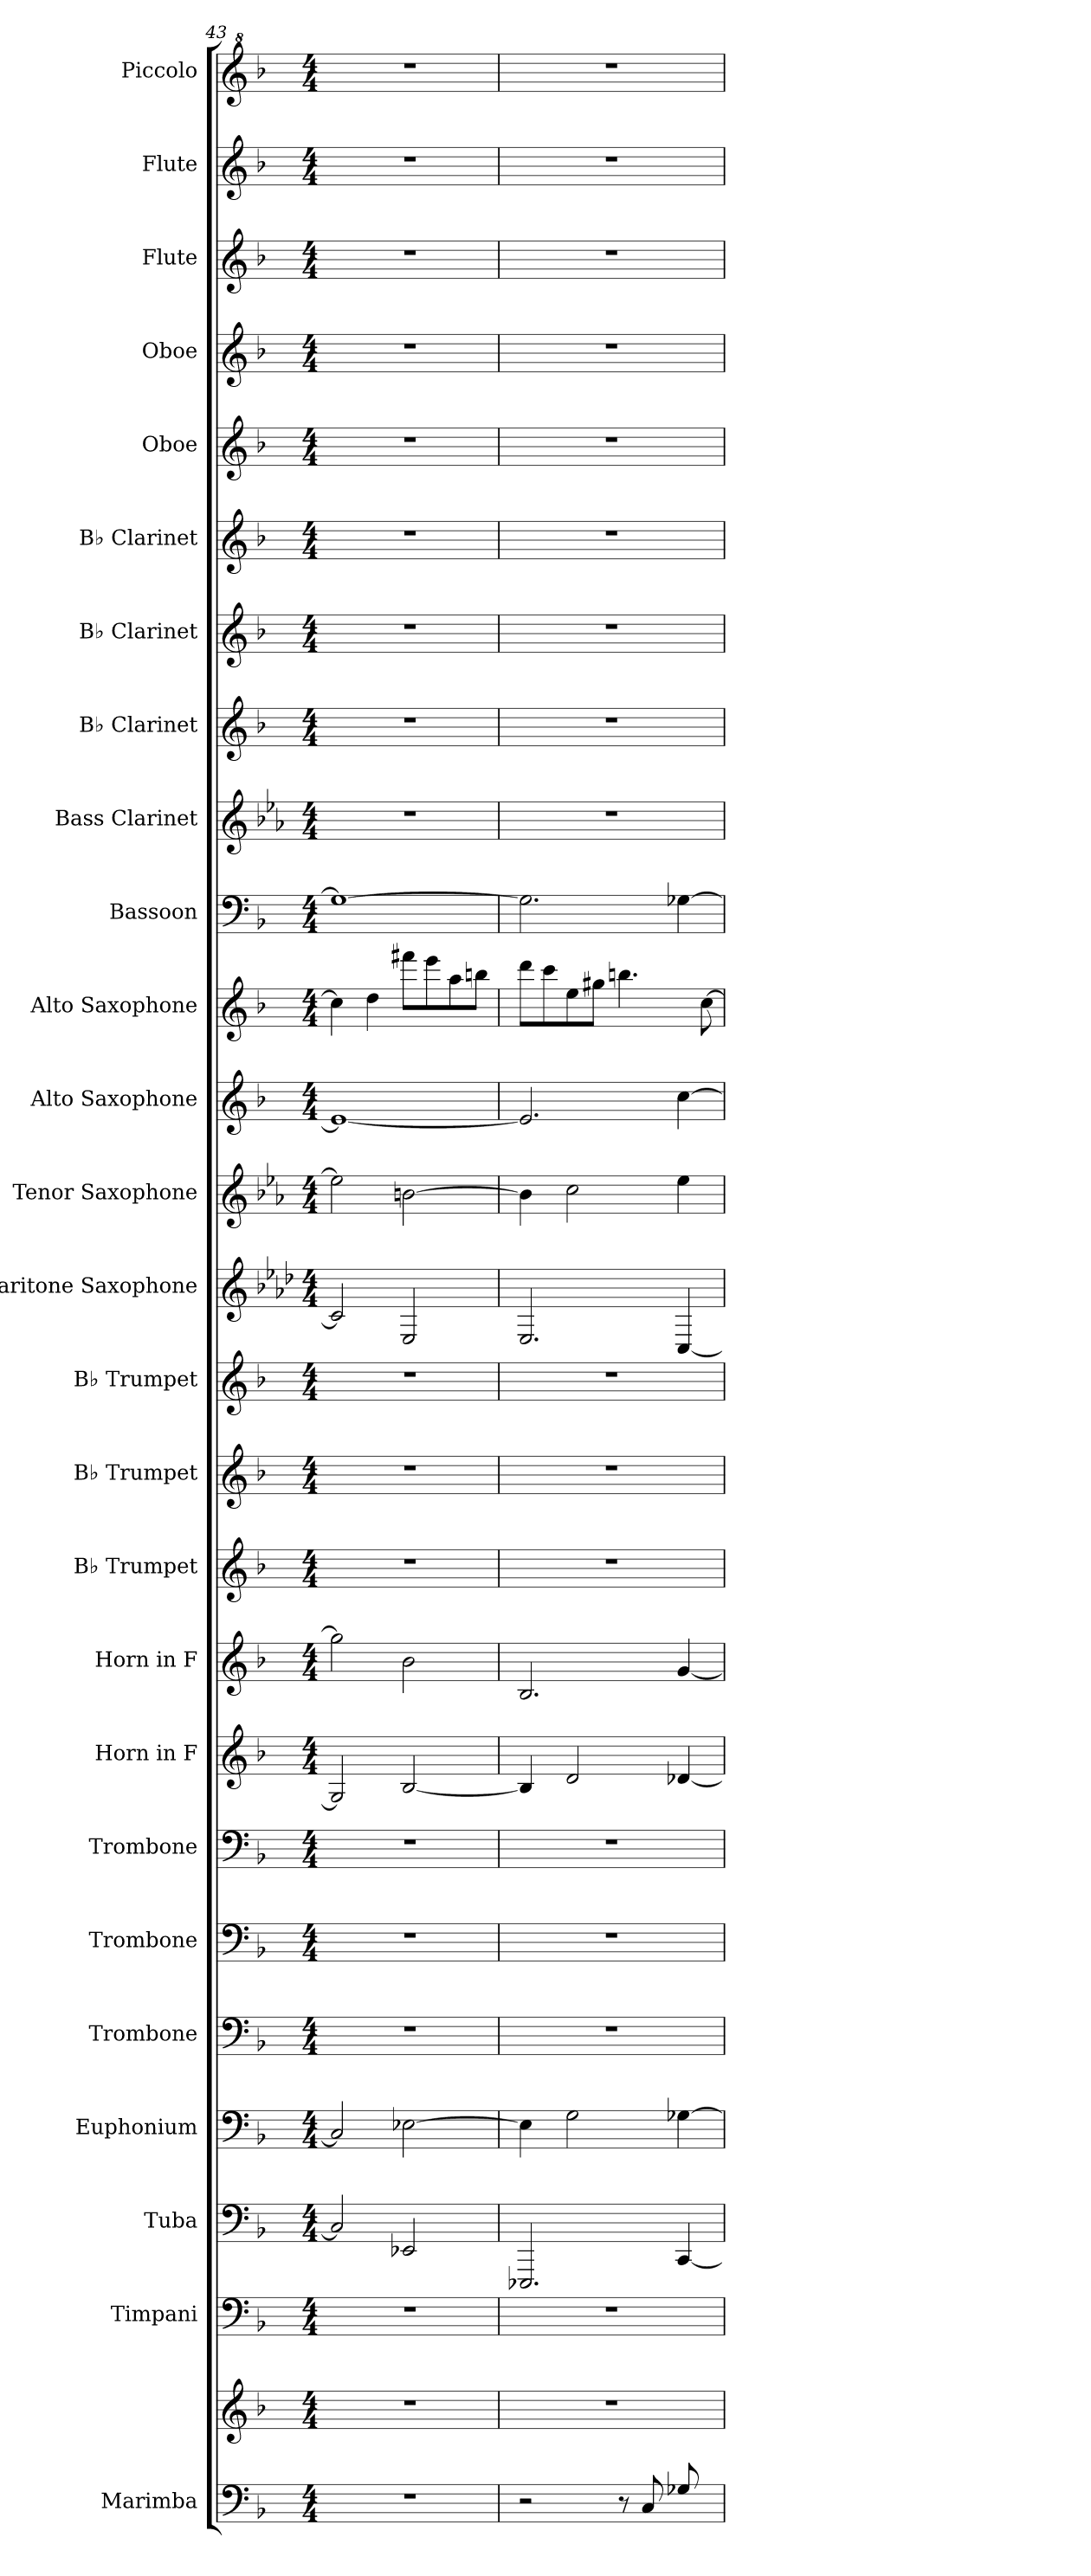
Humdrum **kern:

**kern	**kern	**kern	**kern	**kern	**kern	**kern	**kern	**kern	**kern	**kern	**kern	**kern	**kern	**kern	**kern	**kern	**kern	**kern	**kern	**kern	**kern	**kern	**kern	**kern	**kern	**kern
*part26	*part26	*part25	*part24	*part23	*part22	*part21	*part20	*part19	*part18	*part17	*part16	*part15	*part14	*part13	*part12	*part11	*part10	*part9	*part8	*part7	*part6	*part5	*part4	*part3	*part2	*part1
*staff27	*staff26	*staff25	*staff24	*staff23	*staff22	*staff21	*staff20	*staff19	*staff18	*staff17	*staff16	*staff15	*staff14	*staff13	*staff12	*staff11	*staff10	*staff9	*staff8	*staff7	*staff6	*staff5	*staff4	*staff3	*staff2	*staff1
*I"Marimba	*	*I"Timpani	*I"Tuba	*I"Euphonium	*I"Trombone	*I"Trombone	*I"Trombone	*I"Horn in F	*I"Horn in F	*I"B♭ Trumpet	*I"B♭ Trumpet	*I"B♭ Trumpet	*I"Baritone Saxophone	*I"Tenor Saxophone	*I"Alto Saxophone	*I"Alto Saxophone	*I"Bassoon	*I"Bass Clarinet	*I"B♭ Clarinet	*I"B♭ Clarinet	*I"B♭ Clarinet	*I"Oboe	*I"Oboe	*I"Flute	*I"Flute	*I"Piccolo
*I'Mrm.	*	*I'Timp.	*I'Tba.	*I'Euph.	*I'Tbn.	*I'Tbn.	*I'Tbn.	*	*	*I'B♭ Tpt.	*I'B♭ Tpt.	*I'B♭ Tpt.	*I'Bar. Sax.	*I'T. Sax.	*I'A. Sax.	*I'A. Sax.	*I'Bsn.	*I'B. Cl.	*I'B♭ Cl.	*I'B♭ Cl.	*I'B♭ Cl.	*I'Ob.	*I'Ob.	*I'Fl.	*I'Fl.	*I'Picc.
*clefF4	*clefG2	*clefF4	*clefF4	*clefF4	*clefF4	*clefF4	*clefF4	*clefG2	*clefG2	*clefG2	*clefG2	*clefG2	*clefG2	*clefG2	*clefG2	*clefG2	*clefF4	*clefG2	*clefG2	*clefG2	*clefG2	*clefG2	*clefG2	*clefG2	*clefG2	*clefG^2
*	*	*	*	*	*	*	*	*ITrd4c7	*ITrd4c7	*ITrd1c2	*ITrd1c2	*ITrd1c2	*ITrd12c21	*ITrd8c14	*ITrd5c9	*ITrd5c9	*	*ITrd8c14	*ITrd1c2	*ITrd1c2	*ITrd1c2	*	*	*	*	*ITrd-7c-12
*k[b-]	*k[b-]	*k[b-]	*k[b-]	*k[b-]	*k[b-]	*k[b-]	*k[b-]	*k[b-e-]	*k[b-e-]	*k[b-e-a-]	*k[b-e-a-]	*k[b-e-a-]	*k[b-e-a-d-]	*k[b-e-a-]	*k[b-e-a-d-]	*k[b-e-a-d-]	*k[b-]	*k[b-e-a-]	*k[b-e-a-]	*k[b-e-a-]	*k[b-e-a-]	*k[b-]	*k[b-]	*k[b-]	*k[b-]	*k[b-]
*M4/4	*M4/4	*M4/4	*M4/4	*M4/4	*M4/4	*M4/4	*M4/4	*M4/4	*M4/4	*M4/4	*M4/4	*M4/4	*M4/4	*M4/4	*M4/4	*M4/4	*M4/4	*M4/4	*M4/4	*M4/4	*M4/4	*M4/4	*M4/4	*M4/4	*M4/4	*M4/4
=43	=43	=43	=43	=43	=43	=43	=43	=43	=43	=43	=43	=43	=43	=43	=43	=43	=43	=43	=43	=43	=43	=43	=43	=43	=43	=43
1r	1r	1r	2C/]	2C/]	1r	1r	1r	2C/]	2cc\]	1r	1r	1r	2C/]	2e-\]	1G_	4e-\]	1G_	1r	1r	1r	1r	1r	1r	1r	1r	1r
.	.	.	.	.	.	.	.	.	.	.	.	.	.	.	.	4f\	.	.	.	.	.	.	.	.	.	.
.	.	.	2EE-X/	[2E-X\	.	.	.	[2E-/	2e-\	.	.	.	2EE-/	[2Bn\	.	8aan\L	.	.	.	.	.	.	.	.	.	.
.	.	.	.	.	.	.	.	.	.	.	.	.	.	.	.	8gg\	.	.	.	.	.	.	.	.	.	.
.	.	.	.	.	.	.	.	.	.	.	.	.	.	.	.	8cc\	.	.	.	.	.	.	.	.	.	.
.	.	.	.	.	.	.	.	.	.	.	.	.	.	.	.	8ddn\J	.	.	.	.	.	.	.	.	.	.
=44	=44	=44	=44	=44	=44	=44	=44	=44	=44	=44	=44	=44	=44	=44	=44	=44	=44	=44	=44	=44	=44	=44	=44	=44	=44	=44
*	*^	*	*	*	*	*	*	*	*	*	*	*	*	*	*	*	*	*	*	*	*	*	*	*	*	*
2r	1r	2..ryy	1r	2.EEE-X/	4E-\]	1r	1r	1r	4E-/]	2.E-/	1r	1r	1r	2.EE-/	4B\]	2.G/]	8ff\L	2.G\]	1r	1r	1r	1r	1r	1r	1r	1r	1r
.	.	.	.	.	.	.	.	.	.	.	.	.	.	.	.	.	8ee-\	.	.	.	.	.	.	.	.	.	.
.	.	.	.	.	2G\	.	.	.	2G/	.	.	.	.	.	2c\	.	8g\	.	.	.	.	.	.	.	.	.	.
.	.	.	.	.	.	.	.	.	.	.	.	.	.	.	.	.	8bn\J	.	.	.	.	.	.	.	.	.	.
8r	.	.	.	.	.	.	.	.	.	.	.	.	.	.	.	.	4.ddn\	.	.	.	.	.	.	.	.	.	.
8C/L	.	.	.	.	.	.	.	.	.	.	.	.	.	.	.	.	.	.	.	.	.	.	.	.	.	.	.
8G-X/	.	.	.	[4CC/	[4G-X\	.	.	.	[4G-X/	[4c/	.	.	.	[4CC/	4e-\	[4e-\	.	[4G-X\	.	.	.	.	.	.	.	.	.
8ryy	.	8e-X\J	.	.	.	.	.	.	.	.	.	.	.	.	.	.	[8e-\	.	.	.	.	.	.	.	.	.	.
*	*v	*v	*	*	*	*	*	*	*	*	*	*	*	*	*	*	*	*	*	*	*	*	*	*	*	*	*
=	=	=	=	=	=	=	=	=	=	=	=	=	=	=	=	=	=	=	=	=	=	=	=	=	=	=
*-	*-	*-	*-	*-	*-	*-	*-	*-	*-	*-	*-	*-	*-	*-	*-	*-	*-	*-	*-	*-	*-	*-	*-	*-	*-	*-
